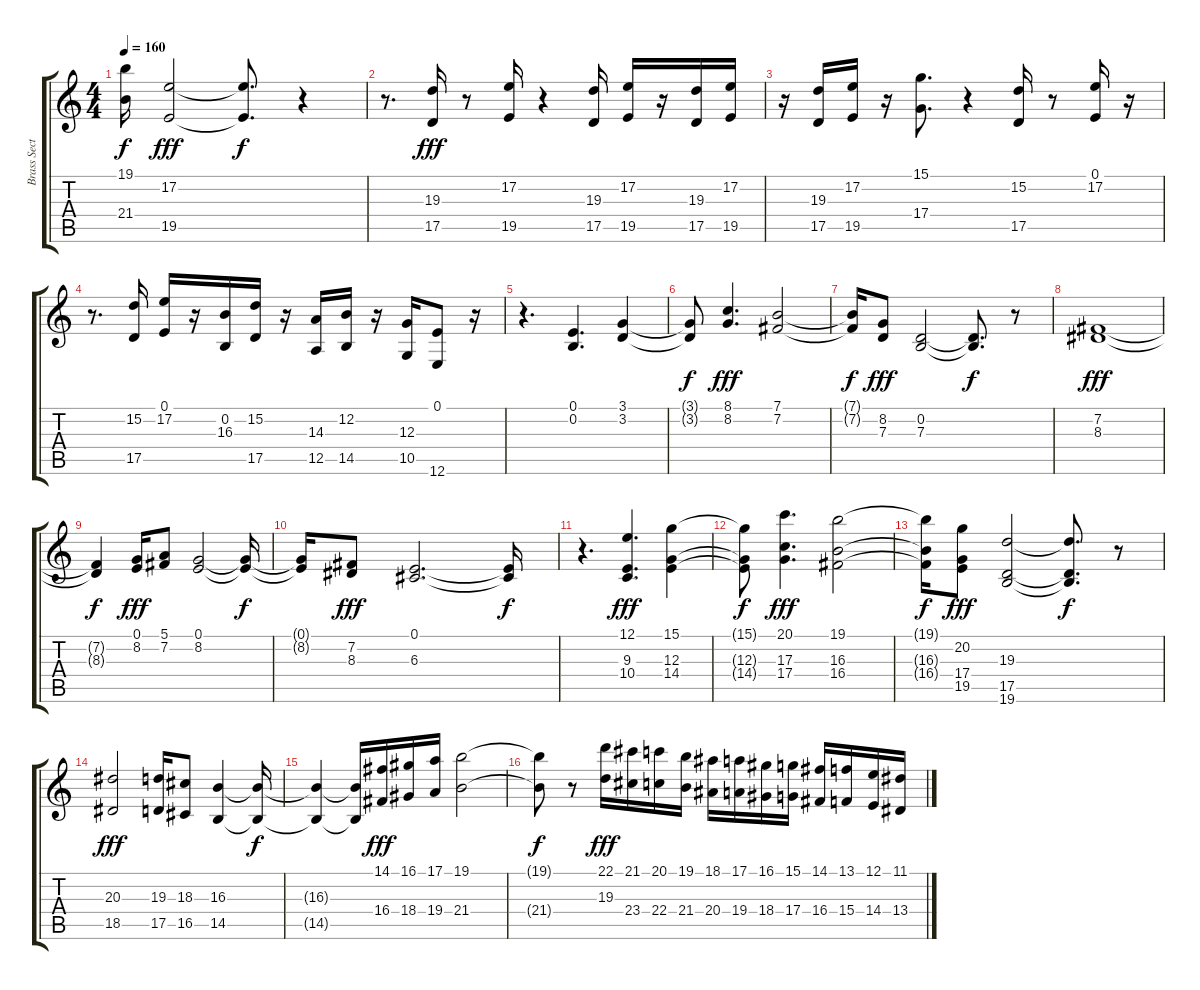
\track ("Brass Section" "Brass Sect") {instrument brasssection}
\staff {score tabs}
\tuning (E4 B3 G3 D3 A2 E2) {hide}
\ts (4 4)
\tempo 160
\clef g2
\ks c
(19.1{t} 21.4{t}).16{dy f} (17.2 19.5).2{dy fff} (17.2{t} 19.5{t}).8{d dy f} r.4 |
r.8{d} (19.3 17.5).16{dy fff} r.8 (17.2 19.5).16 r.4 (19.3 17.5).16 (17.2 19.5).16 r.16 (19.3 17.5).16 (17.2 19.5).16 |
r.16 (19.3 17.5).16 (17.2 19.5).16 r.16 (15.1 17.4).8{d} r.4 (15.2 17.5).16 r.8 (0.1 17.2).16 r.16 |
r.8{d} (15.2 17.5).16 (0.1 17.2).16 r.16 (0.2 16.3).16 (15.2 17.5).16 r.16 (14.3 12.5).16 (12.2 14.5).16 r.16 (12.3 10.5).16 (0.1 12.6).8 r.16 |
r.4{d} (0.1 0.2).4{d} (3.1 3.2).4 |
(3.1{t} 3.2{t}).8{dy f} (8.1 8.2).4{d dy fff} (7.1 7.2).2 |
(7.1{t} 7.2{t}).16{dy f} (8.2 7.3).8{dy fff} (0.2 7.3).2 (0.2{t} 7.3{t}).8{d dy f} r.8 |
(7.2 8.3).1{dy fff} |
(7.2{t} 8.3{t}).4{dy f} (0.1 8.2).16{dy fff} (5.1 7.2).8 (0.1 8.2).2 (0.1{t} 8.2{t}).16{dy f} |
(0.1{t} 8.2{t}).16 (7.2 8.3).8{dy fff} (0.1 6.3).2{d} (0.1{t} 6.3{t}).16{dy f} |
r.4{d} (12.1 9.3 10.4).4{d dy fff} (15.1 12.3 14.4).4 |
(15.1{t} 12.3{t} 14.4{t}).8{dy f} (20.1 17.3 17.4).4{d dy fff} (19.1 16.3 16.4).2 |
(19.1{t} 16.3{t} 16.4{t}).16{dy f} (20.2 17.4 19.5).8{dy fff} (19.3 17.5 19.6).2 (19.3{t} 17.5{t} 19.6{t}).8{d dy f} r.8 |
(20.3 18.5).2{dy fff} (19.3 17.5).16 (18.3 16.5).8 (16.3 14.5).4 (16.3{t} 14.5{t}).16{dy f} |
(16.3{t} 14.5{t}).4 (16.3{t} 14.5{t}).16 (14.1 16.4).16{dy fff} (16.1 18.4).16 (17.1 19.4).16 (19.1 21.4).2 |
(19.1{t} 21.4{t}).8{dy f} r.8 (22.1 19.3).16{dy fff} (21.1 23.4).16 (20.1 22.4).16 (19.1 21.4).16 (18.1 20.4).16 (17.1 19.4).16 (16.1 18.4).16 (15.1 17.4).16 (14.1 16.4).16 (13.1 15.4).16 (12.1 14.4).16 (11.1 13.4).16
